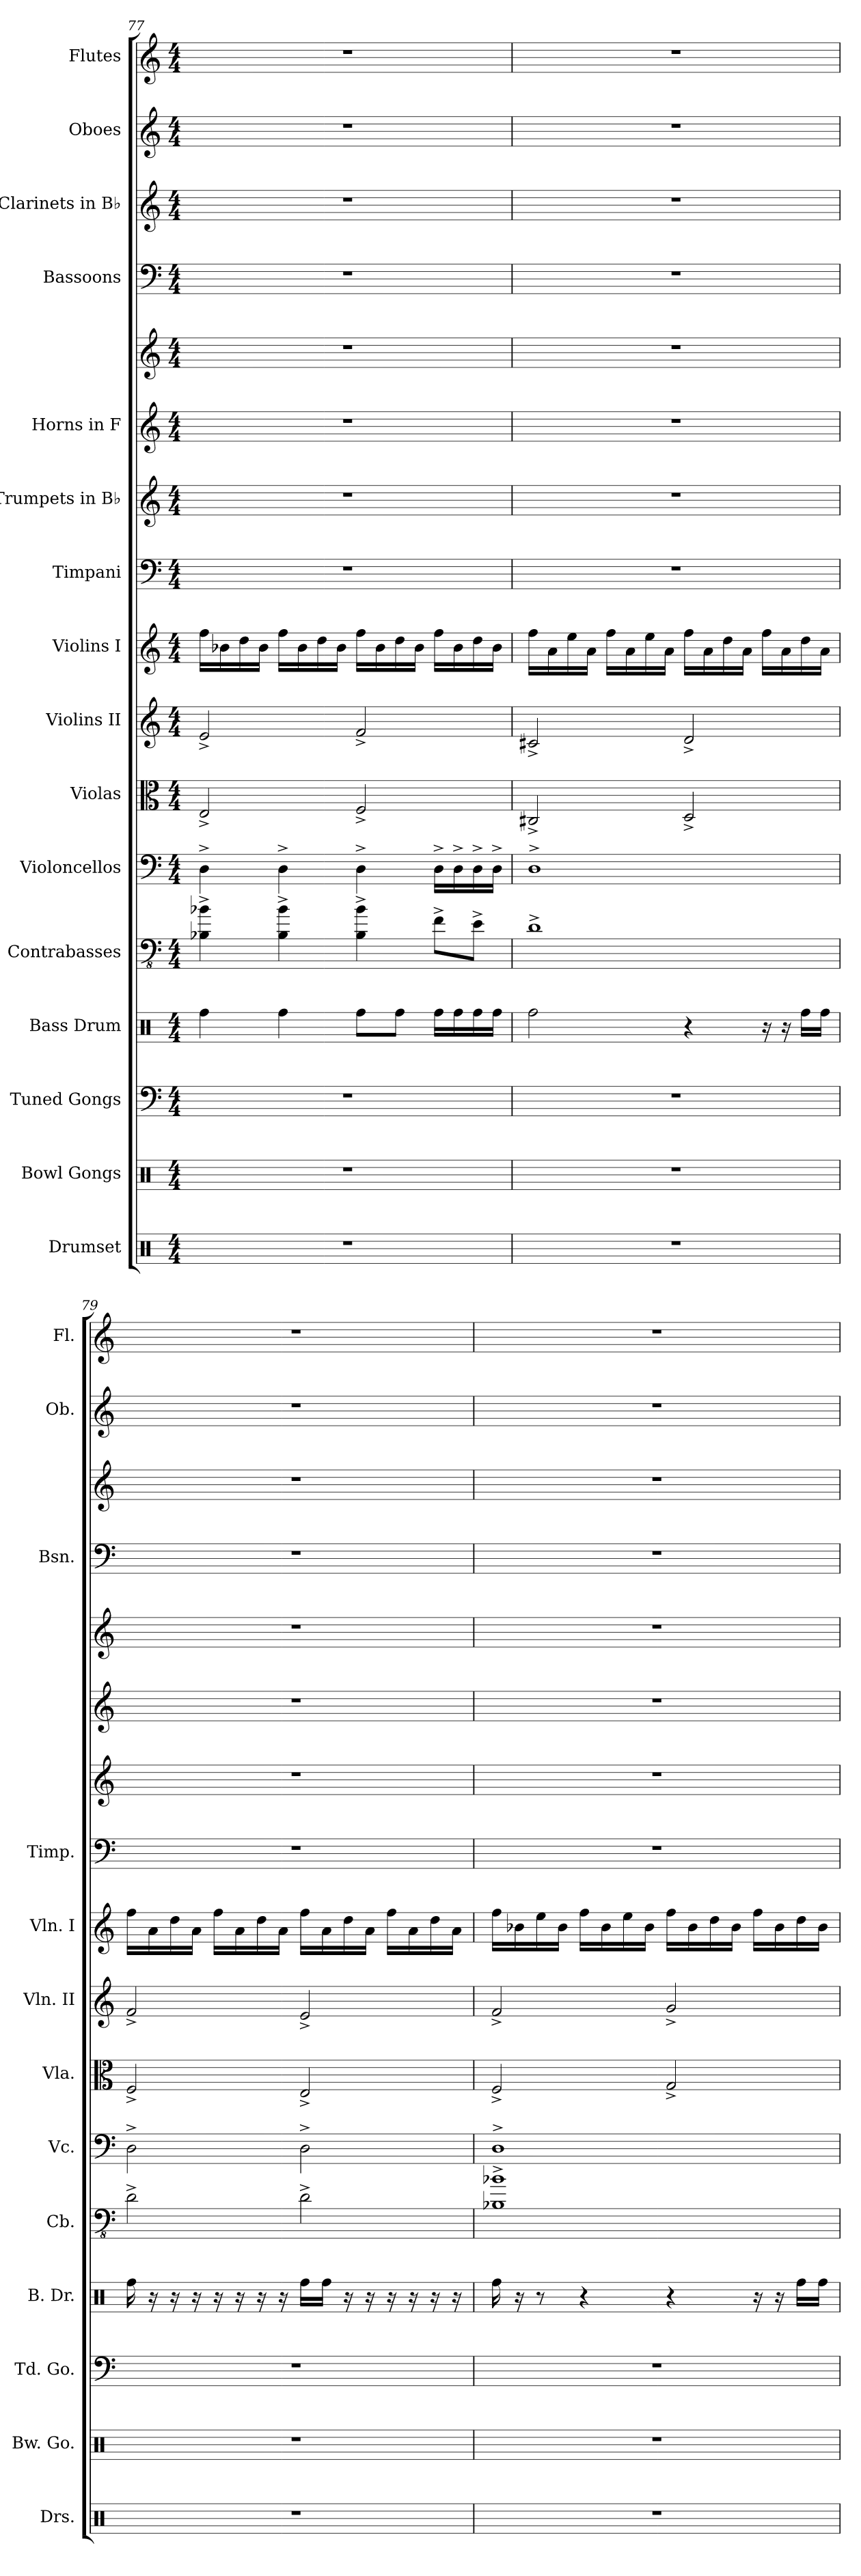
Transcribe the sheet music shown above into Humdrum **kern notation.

**kern	**kern	**kern	**kern	**kern	**kern	**kern	**kern	**kern	**kern	**kern	**kern	**kern	**kern	**kern	**kern	**kern
*part16	*part15	*part14	*part13	*part12	*part11	*part10	*part9	*part8	*part7	*part6	*part5	*part5	*part4	*part3	*part2	*part1
*staff17	*staff16	*staff15	*staff14	*staff13	*staff12	*staff11	*staff10	*staff9	*staff8	*staff7	*staff6	*staff5	*staff4	*staff3	*staff2	*staff1
*I"Drumset	*I"Bowl Gongs	*I"Tuned Gongs	*I"Bass Drum	*I"Contrabasses	*I"Violoncellos	*I"Violas	*I"Violins II	*I"Violins I	*I"Timpani	*I"Trumpets in B♭	*I"Horns in F	*	*I"Bassoons	*I"Clarinets in B♭	*I"Oboes	*I"Flutes
*I'Drs.	*I'Bw. Go.	*I'Td. Go.	*I'B. Dr.	*I'Cb.	*I'Vc.	*I'Vla.	*I'Vln. II	*I'Vln. I	*I'Timp.	*	*	*	*I'Bsn.	*	*I'Ob.	*I'Fl.
*clefX	*clefX	*clefF4	*clefX	*clefFv4	*clefF4	*clefC3	*clefG2	*clefG2	*clefF4	*clefG2	*clefG2	*clefG2	*clefF4	*clefG2	*clefG2	*clefG2
*	*	*	*	*ITrd7c12	*	*	*	*	*	*ITrd1c2	*ITrd4c7	*ITrd4c7	*	*ITrd1c2	*	*
*k[]	*k[]	*k[]	*k[]	*k[]	*k[]	*k[]	*k[]	*k[]	*k[]	*k[b-e-]	*k[b-]	*k[b-]	*k[]	*k[b-e-]	*k[]	*k[]
*M4/4	*M4/4	*M4/4	*M4/4	*M4/4	*M4/4	*M4/4	*M4/4	*M4/4	*M4/4	*M4/4	*M4/4	*M4/4	*M4/4	*M4/4	*M4/4	*M4/4
=77	=77	=77	=77	=77	=77	=77	=77	=77	=77	=77	=77	=77	=77	=77	=77	=77
1r	1r	1r	4Rff\	4BBB-X\^ 4BB-X\^	4D^\	2E^/	2e^/	16ff\LL	1r	1r	1r	1r	1r	1r	1r	1r
.	.	.	.	.	.	.	.	16b-X\	.	.	.	.	.	.	.	.
.	.	.	.	.	.	.	.	16dd\	.	.	.	.	.	.	.	.
.	.	.	.	.	.	.	.	16b-\JJ	.	.	.	.	.	.	.	.
.	.	.	4Rff\	4BBB-\^ 4BB-\^	4D^\	.	.	16ff\LL	.	.	.	.	.	.	.	.
.	.	.	.	.	.	.	.	16b-\	.	.	.	.	.	.	.	.
.	.	.	.	.	.	.	.	16dd\	.	.	.	.	.	.	.	.
.	.	.	.	.	.	.	.	16b-\JJ	.	.	.	.	.	.	.	.
.	.	.	8Rff\L	4BBB-\^ 4BB-\^	4D^\	2F^/	2f^/	16ff\LL	.	.	.	.	.	.	.	.
.	.	.	.	.	.	.	.	16b-\	.	.	.	.	.	.	.	.
.	.	.	8Rff\J	.	.	.	.	16dd\	.	.	.	.	.	.	.	.
.	.	.	.	.	.	.	.	16b-\JJ	.	.	.	.	.	.	.	.
.	.	.	16Rff\LL	8FF^\L	16D^\LL	.	.	16ff\LL	.	.	.	.	.	.	.	.
.	.	.	16Rff\	.	16D^\	.	.	16b-\	.	.	.	.	.	.	.	.
.	.	.	16Rff\	8EE^\J	16D^\	.	.	16dd\	.	.	.	.	.	.	.	.
.	.	.	16Rff\JJ	.	16D^\JJ	.	.	16b-\JJ	.	.	.	.	.	.	.	.
!!LO:PB:g=z
=78	=78	=78	=78	=78	=78	=78	=78	=78	=78	=78	=78	=78	=78	=78	=78	=78
1r	1r	1r	2Rff\	1DD^	1D^	2C#X^/	2c#X^/	16ff\LL	1r	1r	1r	1r	1r	1r	1r	1r
.	.	.	.	.	.	.	.	16a\	.	.	.	.	.	.	.	.
.	.	.	.	.	.	.	.	16ee\	.	.	.	.	.	.	.	.
.	.	.	.	.	.	.	.	16a\JJ	.	.	.	.	.	.	.	.
.	.	.	.	.	.	.	.	16ff\LL	.	.	.	.	.	.	.	.
.	.	.	.	.	.	.	.	16a\	.	.	.	.	.	.	.	.
.	.	.	.	.	.	.	.	16ee\	.	.	.	.	.	.	.	.
.	.	.	.	.	.	.	.	16a\JJ	.	.	.	.	.	.	.	.
.	.	.	4r	.	.	2D^/	2d^/	16ff\LL	.	.	.	.	.	.	.	.
.	.	.	.	.	.	.	.	16a\	.	.	.	.	.	.	.	.
.	.	.	.	.	.	.	.	16dd\	.	.	.	.	.	.	.	.
.	.	.	.	.	.	.	.	16a\JJ	.	.	.	.	.	.	.	.
.	.	.	16r	.	.	.	.	16ff\LL	.	.	.	.	.	.	.	.
.	.	.	16r	.	.	.	.	16a\	.	.	.	.	.	.	.	.
.	.	.	16Rff\LL	.	.	.	.	16dd\	.	.	.	.	.	.	.	.
.	.	.	16Rff\JJ	.	.	.	.	16a\JJ	.	.	.	.	.	.	.	.
=79	=79	=79	=79	=79	=79	=79	=79	=79	=79	=79	=79	=79	=79	=79	=79	=79
1r	1r	1r	16Rff\	2DD^\	2D^\	2F^/	2f^/	16ff\LL	1r	1r	1r	1r	1r	1r	1r	1r
.	.	.	16r	.	.	.	.	16a\	.	.	.	.	.	.	.	.
.	.	.	16r	.	.	.	.	16dd\	.	.	.	.	.	.	.	.
.	.	.	16r	.	.	.	.	16a\JJ	.	.	.	.	.	.	.	.
.	.	.	16r	.	.	.	.	16ff\LL	.	.	.	.	.	.	.	.
.	.	.	16r	.	.	.	.	16a\	.	.	.	.	.	.	.	.
.	.	.	16r	.	.	.	.	16dd\	.	.	.	.	.	.	.	.
.	.	.	16r	.	.	.	.	16a\JJ	.	.	.	.	.	.	.	.
.	.	.	16Rff\LL	2DD^\	2D^\	2E^/	2e^/	16ff\LL	.	.	.	.	.	.	.	.
.	.	.	16Rff\JJ	.	.	.	.	16a\	.	.	.	.	.	.	.	.
.	.	.	16r	.	.	.	.	16dd\	.	.	.	.	.	.	.	.
.	.	.	16r	.	.	.	.	16a\JJ	.	.	.	.	.	.	.	.
.	.	.	16r	.	.	.	.	16ff\LL	.	.	.	.	.	.	.	.
.	.	.	16r	.	.	.	.	16a\	.	.	.	.	.	.	.	.
.	.	.	16r	.	.	.	.	16dd\	.	.	.	.	.	.	.	.
.	.	.	16r	.	.	.	.	16a\JJ	.	.	.	.	.	.	.	.
!!LO:PB:g=z
=80	=80	=80	=80	=80	=80	=80	=80	=80	=80	=80	=80	=80	=80	=80	=80	=80
1r	1r	1r	16Rff\	1BBB-X^ 1BB-X^	1D^	2F^/	2f^/	16ff\LL	1r	1r	1r	1r	1r	1r	1r	1r
.	.	.	16r	.	.	.	.	16b-X\	.	.	.	.	.	.	.	.
.	.	.	8r	.	.	.	.	16ee\	.	.	.	.	.	.	.	.
.	.	.	.	.	.	.	.	16b-\JJ	.	.	.	.	.	.	.	.
.	.	.	4r	.	.	.	.	16ff\LL	.	.	.	.	.	.	.	.
.	.	.	.	.	.	.	.	16b-\	.	.	.	.	.	.	.	.
.	.	.	.	.	.	.	.	16ee\	.	.	.	.	.	.	.	.
.	.	.	.	.	.	.	.	16b-\JJ	.	.	.	.	.	.	.	.
.	.	.	4r	.	.	2G^/	2g^/	16ff\LL	.	.	.	.	.	.	.	.
.	.	.	.	.	.	.	.	16b-\	.	.	.	.	.	.	.	.
.	.	.	.	.	.	.	.	16dd\	.	.	.	.	.	.	.	.
.	.	.	.	.	.	.	.	16b-\JJ	.	.	.	.	.	.	.	.
.	.	.	16r	.	.	.	.	16ff\LL	.	.	.	.	.	.	.	.
.	.	.	16r	.	.	.	.	16b-\	.	.	.	.	.	.	.	.
.	.	.	16Rff\LL	.	.	.	.	16dd\	.	.	.	.	.	.	.	.
.	.	.	16Rff\JJ	.	.	.	.	16b-\JJ	.	.	.	.	.	.	.	.
=	=	=	=	=	=	=	=	=	=	=	=	=	=	=	=	=
*-	*-	*-	*-	*-	*-	*-	*-	*-	*-	*-	*-	*-	*-	*-	*-	*-
